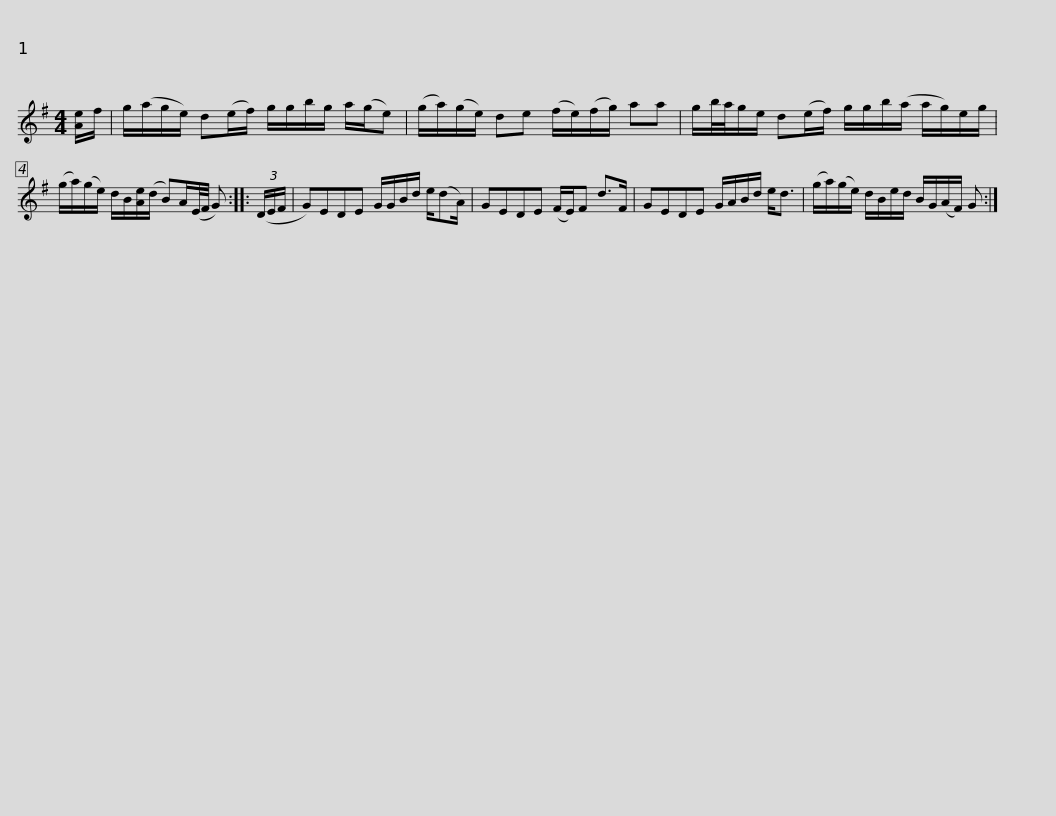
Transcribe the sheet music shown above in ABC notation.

X:1
L:1/8
M:4/4
I:linebreak $
K:G
V:1 treble
V:1
 [Ae]/f/ | g/(a/g/e/) d(e/f/) g/g/b/g/ a/(g/e) | (g/a/)(g/e/) de (f/e/)(f/g/) aa |$ g/b/4a/4g/e/ d(e/f/) g/g/b/(a/ a/g/)e/g/ | (g/a/)(g/e/) d/B/[Ae]/(d/ B)A/(E/4F/4 G) :: %5
 (3(D/E/F/ | G)EDE G/G/B/d/ e/(dA/) |$ GEDE (F/E/)F d>F | GEDE G/A/B/d/ e<d | (g/a/)(g/e/) d/B/e/d/ B/G/(A/F/) G :| %10
